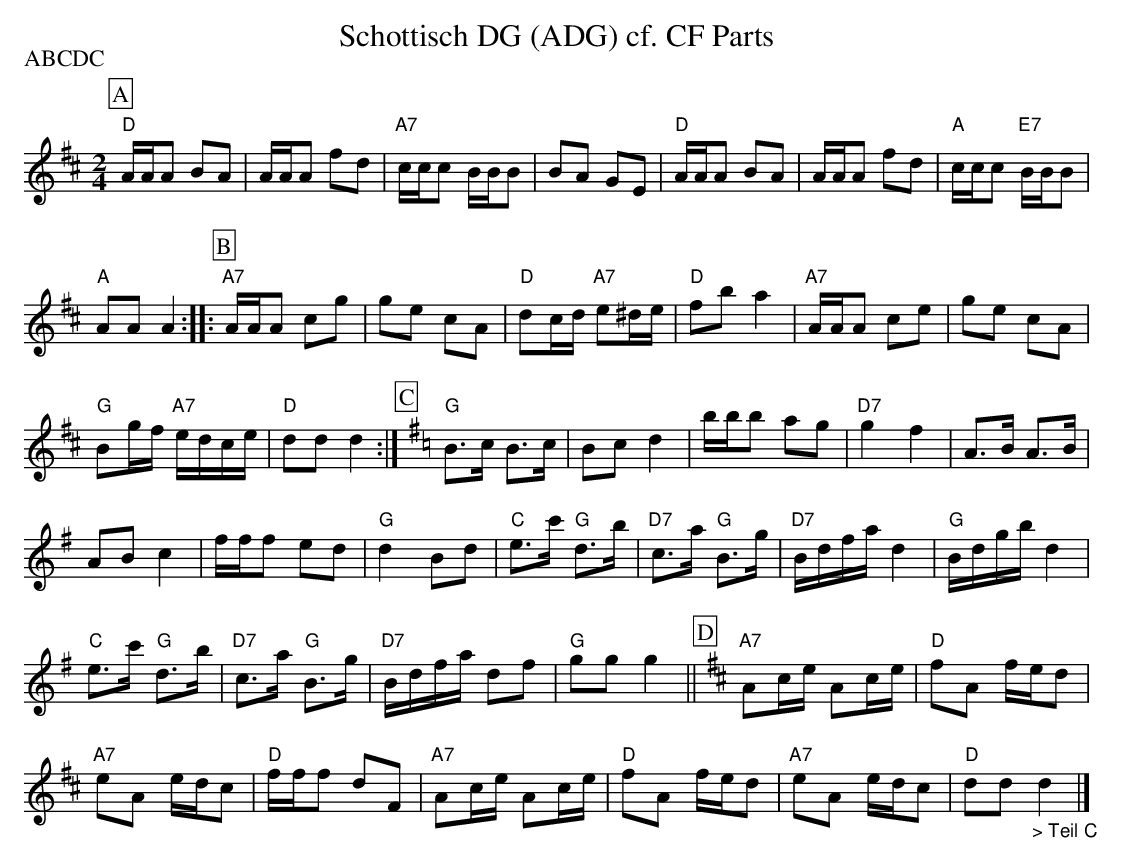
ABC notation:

X:1
T:Schottisch DG (ADG) cf. CF Parts
P:ABCDC
M:2/4
L:1/16
K:Dmaj%%MIDI gchordon
[P:A] "D"AAA2 B2A2 | AAA2 f2d2 | "A7"ccc2 BBB2 | B2A2 G2E2 | "D"AAA2 B2A2 | AAA2 f2d2 | "A"ccc2 "E7"BBB2 |
"A"A2A2A4 ::[P:B] "A7"AAA2 c2g2 | g2e2 c2A2 | "D"d2cd "A7"e2^de | "D"f2b2a4 | "A7"AAA2 c2e2 | g2e2 c2A2 |
"G"B2gf "A7"edce | "D"d2d2d4 :| [P:C] [K:Gmaj] "G"B3c B3c | B2c2d4 | bbb2 a2g2 | "D7"g4f4 | A3B A3B |
A2B2c4 | fff2 e2d2 | "G"d4B2d2 | "C"e3c' "G"d3b | "D7"c3a "G"B3g | "D7"Bdfad4 | "G"Bdgbd4 |
"C"e3c' "G"d3b | "D7"c3a "G"B3g | "D7"Bdfa d2f2 | "G"g2g2 g4 || [P:D] [K:Dmaj] "A7"A2ce A2ce | "D"f2A2 fed2 |
"A7"e2A2 edc2 | "D"fff2 d2F2 | "A7"A2ce A2ce | "D"f2A2 fed2 | "A7"e2A2 edc2 | "D"d2d2"_> Teil C"d4 |]
